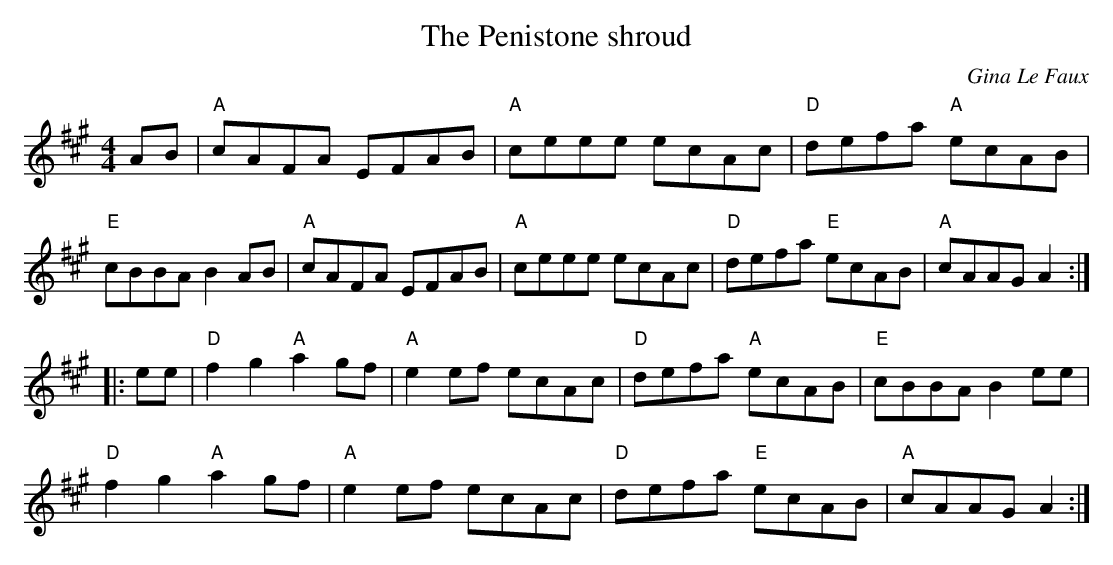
X:1
T:The Penistone shroud
C:Gina Le Faux
M:4/4
L:1/8
K:A
AB | "A"cAFA EFAB | "A"ceee ecAc | "D"defa "A"ecAB | "E"cBBA B2 AB |\
 "A"cAFA EFAB | "A"ceee ecAc | "D"defa "E"ecAB | "A"cAAG A2 :|
|: ee | "D"f2 g2 "A"a2 gf | "A"e2 ef ecAc | "D"defa "A"ecAB | "E"cBBA B2 ee |
 "D"f2 g2 "A"a2 gf | "A"e2 ef ecAc | "D"defa "E"ecAB | "A"cAAG A2 :|
